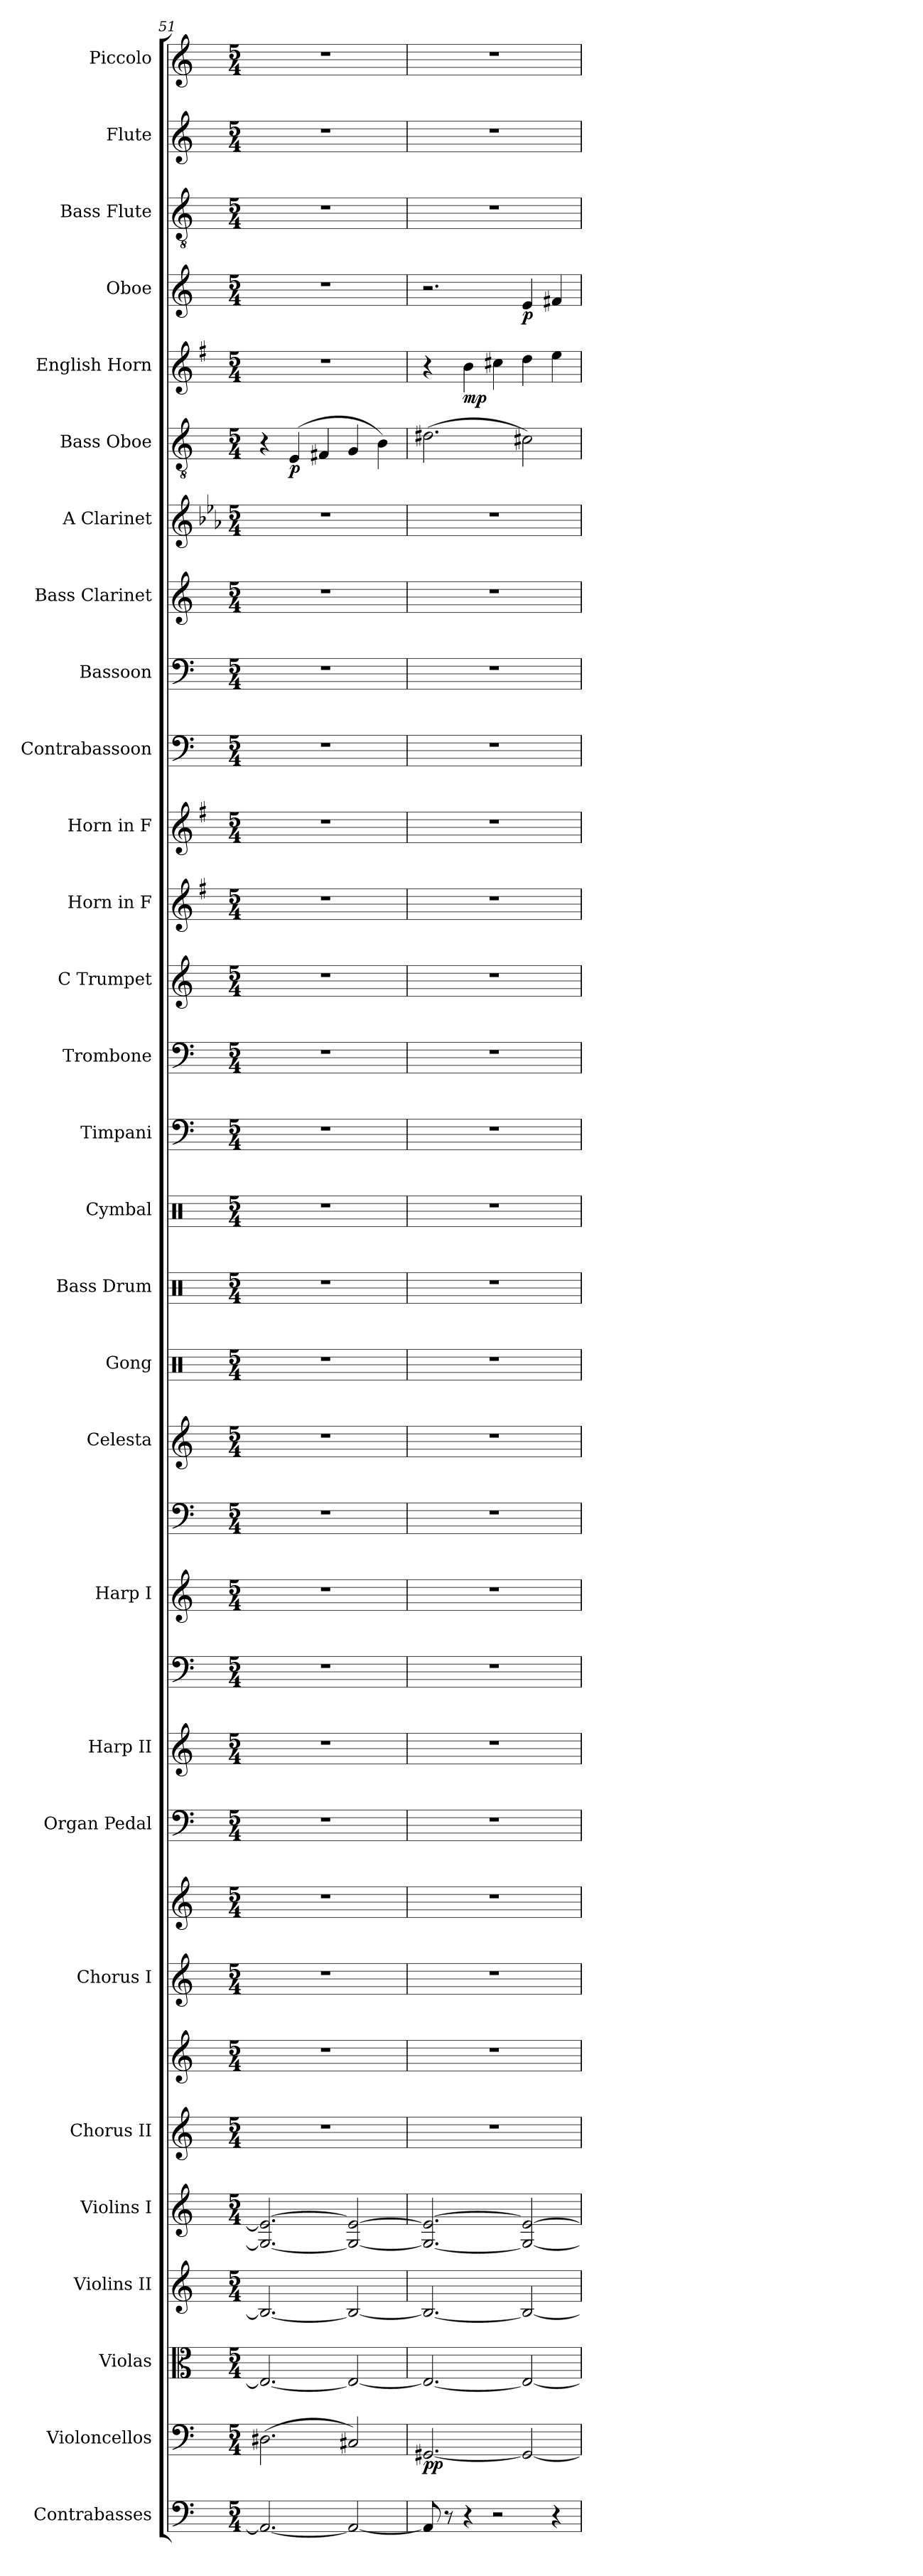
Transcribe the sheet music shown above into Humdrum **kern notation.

**kern	**kern	**dynam	**kern	**kern	**kern	**kern	**kern	**kern	**kern	**kern	**kern	**kern	**kern	**kern	**kern	**kern	**kern	**kern	**kern	**kern	**kern	**kern	**kern	**kern	**kern	**kern	**kern	**kern	**dynam	**kern	**dynam	**kern	**dynam	**kern	**kern	**kern
*part29	*part28	*part28	*part27	*part26	*part25	*part24	*part24	*part23	*part23	*part22	*part21	*part21	*part20	*part20	*part19	*part18	*part17	*part16	*part15	*part14	*part13	*part12	*part11	*part10	*part9	*part8	*part7	*part6	*part6	*part5	*part5	*part4	*part4	*part3	*part2	*part1
*staff33	*staff32	*staff32	*staff31	*staff30	*staff29	*staff28	*staff27	*staff26	*staff25	*staff24	*staff23	*staff22	*staff21	*staff20	*staff19	*staff18	*staff17	*staff16	*staff15	*staff14	*staff13	*staff12	*staff11	*staff10	*staff9	*staff8	*staff7	*staff6	*staff6	*staff5	*staff5	*staff4	*staff4	*staff3	*staff2	*staff1
*I"Contrabasses	*I"Violoncellos	*	*I"Violas	*I"Violins II	*I"Violins I	*I"Chorus II	*	*I"Chorus I	*	*I"Organ Pedal	*I"Harp II	*	*I"Harp I	*	*I"Celesta	*I"Gong	*I"Bass Drum	*I"Cymbal	*I"Timpani	*I"Trombone	*I"C Trumpet	*I"Horn in F	*I"Horn in F	*I"Contrabassoon	*I"Bassoon	*I"Bass Clarinet	*I"A Clarinet	*I"Bass Oboe	*	*I"English Horn	*	*I"Oboe	*	*I"Bass Flute	*I"Flute	*I"Piccolo
*I'Cbs.	*I'Vcs.	*	*I'Vlas.	*I'Vlns.	*I'Vlns.	*I'Chr.	*	*I'Chr.	*	*I'Org.	*I'Hrp.	*	*I'Hrp.	*	*I'Cel.	*I'Gng.	*I'B. Dr.	*I'Cym.	*I'Timp.	*I'Tbn.	*I'C Tpt.	*	*	*I'Cbsn.	*I'Bsn.	*I'B. Cl.	*I'A Cl.	*	*	*I'E. Hn.	*	*I'Ob.	*	*I'B. Fl.	*I'Fl.	*I'Picc.
*clefF4	*clefF4	*	*clefC3	*clefG2	*clefG2	*clefG2	*clefG2	*clefG2	*clefG2	*clefF4	*clefG2	*clefF4	*clefG2	*clefF4	*clefG2	*clefX	*clefX	*clefX	*clefF4	*clefF4	*clefG2	*clefG2	*clefG2	*clefF4	*clefF4	*clefG2	*clefG2	*clefGv2	*	*clefG2	*	*clefG2	*	*clefGv2	*clefG2	*clefG2
*ITrd7c12	*	*	*	*	*	*	*	*	*	*	*	*	*	*	*ITrd-7c-12	*	*	*	*	*	*	*ITrd4c7	*ITrd4c7	*ITrd7c12	*	*ITrd8c14	*ITrd2c3	*	*	*ITrd4c7	*	*	*	*	*	*ITrd-7c-12
*k[]	*k[]	*	*k[]	*k[]	*k[]	*k[]	*k[]	*k[]	*k[]	*k[]	*k[]	*k[]	*k[]	*k[]	*k[]	*k[]	*k[]	*k[]	*k[]	*k[]	*k[]	*k[]	*k[]	*k[]	*k[]	*k[]	*k[]	*k[]	*	*k[]	*	*k[]	*	*k[]	*k[]	*k[]
*M5/4	*M5/4	*	*M5/4	*M5/4	*M5/4	*M5/4	*M5/4	*M5/4	*M5/4	*M5/4	*M5/4	*M5/4	*M5/4	*M5/4	*M5/4	*M5/4	*M5/4	*M5/4	*M5/4	*M5/4	*M5/4	*M5/4	*M5/4	*M5/4	*M5/4	*M5/4	*M5/4	*M5/4	*	*M5/4	*	*M5/4	*	*M5/4	*M5/4	*M5/4
*MM72	*MM72	*	*MM72	*MM72	*MM72	*MM72	*MM72	*MM72	*MM72	*MM72	*MM72	*MM72	*MM72	*MM72	*MM72	*MM72	*MM72	*MM72	*MM72	*MM72	*MM72	*MM72	*MM72	*MM72	*MM72	*MM72	*MM72	*MM72	*	*MM72	*	*MM72	*	*MM72	*MM72	*MM72
=51	=51	=51	=51	=51	=51	=51	=51	=51	=51	=51	=51	=51	=51	=51	=51	=51	=51	=51	=51	=51	=51	=51	=51	=51	=51	=51	=51	=51	=51	=51	=51	=51	=51	=51	=51	=51
2.AAA-/_	(2.D#X\	.	2.E/_	2.B/_	2.G/_ 2.e/_	4%5r	4%5r	4%5r	4%5r	4%5r	4%5r	4%5r	4%5r	4%5r	4%5r	4%5r	4%5r	4%5r	4%5r	4%5r	4%5r	4%5r	4%5r	4%5r	4%5r	4%5r	4%5r	4r	.	4%5r	.	4%5r	.	4%5r	4%5r	4%5r
!	!	!	!	!	!	!	!	!	!	!	!	!	!	!	!	!	!	!	!	!	!	!	!	!	!	!	!	!	!LO:DY:b	!	!	!	!	!	!	!
.	.	.	.	.	.	.	.	.	.	.	.	.	.	.	.	.	.	.	.	.	.	.	.	.	.	.	.	(4E/	p	.	.	.	.	.	.	.
.	.	.	.	.	.	.	.	.	.	.	.	.	.	.	.	.	.	.	.	.	.	.	.	.	.	.	.	4F#X/	.	.	.	.	.	.	.	.
2AAA-/_	2C#X/)	.	2E/_	2B/_	2G/_ 2e/_	.	.	.	.	.	.	.	.	.	.	.	.	.	.	.	.	.	.	.	.	.	.	4G/	.	.	.	.	.	.	.	.
.	.	.	.	.	.	.	.	.	.	.	.	.	.	.	.	.	.	.	.	.	.	.	.	.	.	.	.	4B\)	.	.	.	.	.	.	.	.
=52	=52	=52	=52	=52	=52	=52	=52	=52	=52	=52	=52	=52	=52	=52	=52	=52	=52	=52	=52	=52	=52	=52	=52	=52	=52	=52	=52	=52	=52	=52	=52	=52	=52	=52	=52	=52
!	!	!LO:DY:b	!	!	!	!	!	!	!	!	!	!	!	!	!	!	!	!	!	!	!	!	!	!	!	!	!	!	!	!	!	!	!	!	!	!
8AAA-/]	[2.GG#X/	pp	2.E/_	2.B/_	2.G/_ 2.e/_	4%5r	4%5r	4%5r	4%5r	4%5r	4%5r	4%5r	4%5r	4%5r	4%5r	4%5r	4%5r	4%5r	4%5r	4%5r	4%5r	4%5r	4%5r	4%5r	4%5r	4%5r	4%5r	(2.d#X\	.	4r	.	2.r	.	4%5r	4%5r	4%5r
8r	.	.	.	.	.	.	.	.	.	.	.	.	.	.	.	.	.	.	.	.	.	.	.	.	.	.	.	.	.	.	.	.	.	.	.	.
!	!	!	!	!	!	!	!	!	!	!	!	!	!	!	!	!	!	!	!	!	!	!	!	!	!	!	!	!	!	!	!LO:DY:b	!	!	!	!	!
4r	.	.	.	.	.	.	.	.	.	.	.	.	.	.	.	.	.	.	.	.	.	.	.	.	.	.	.	.	.	4e\	mp	.	.	.	.	.
2r	.	.	.	.	.	.	.	.	.	.	.	.	.	.	.	.	.	.	.	.	.	.	.	.	.	.	.	.	.	4f#X\	.	.	.	.	.	.
!	!	!	!	!	!	!	!	!	!	!	!	!	!	!	!	!	!	!	!	!	!	!	!	!	!	!	!	!	!	!	!	!	!LO:DY:b	!	!	!
.	2GG#/_	.	2E/_	2B/_	2G/_ 2e/_	.	.	.	.	.	.	.	.	.	.	.	.	.	.	.	.	.	.	.	.	.	.	2c#X\)	.	4g\	.	4e/	p	.	.	.
4r	.	.	.	.	.	.	.	.	.	.	.	.	.	.	.	.	.	.	.	.	.	.	.	.	.	.	.	.	.	4a\	.	4f#X/	.	.	.	.
=	=	=	=	=	=	=	=	=	=	=	=	=	=	=	=	=	=	=	=	=	=	=	=	=	=	=	=	=	=	=	=	=	=	=	=	=
*-	*-	*-	*-	*-	*-	*-	*-	*-	*-	*-	*-	*-	*-	*-	*-	*-	*-	*-	*-	*-	*-	*-	*-	*-	*-	*-	*-	*-	*-	*-	*-	*-	*-	*-	*-	*-
